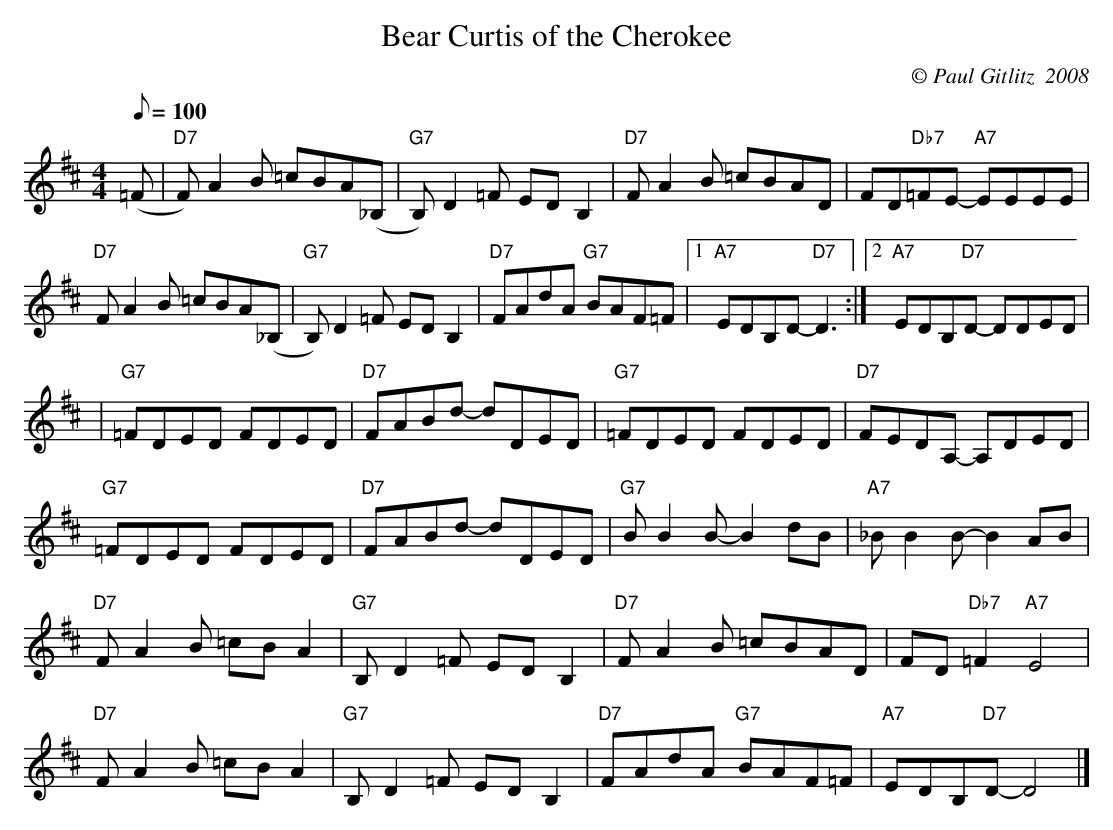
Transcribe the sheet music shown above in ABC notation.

X:1
T:Bear Curtis of the Cherokee
M:4/4
Q:100
C:© Paul Gitlitz  2008
K:D
(=F|"D7"F)A2B =cBA(_B,|"G7"B,)D2=F EDB,2|"D7"FA2B =cBAD|FD"Db7"=FE-"A7" EEEE|!
"D7"FA2B =cBA(_B,|"G7"B,)D2=F EDB,2|"D7"FAdA "G7"BAF=F|1"A7"EDB,D-"D7"D3:|2"A7"EDB,"D7"D- DDED|!
|"G7"=FDED FDED|"D7"FABd- dDED|"G7"=FDED FDED|"D7"FEDA,- A,DED|!
"G7"=FDED FDED|"D7"FABd- dDED|"G7"BB2B- B2dB|"A7"_BB2B- B2 AB|!
"D7"FA2B =cBA2|"G7"B,D2=F EDB,2|"D7"FA2B =cBAD|FD"Db7"=F2"A7"E4|!
"D7"FA2B =cBA2|"G7"B,D2=F EDB,2|"D7"FAdA "G7"BAF=F|"A7"EDB,"D7"D- D4|]
